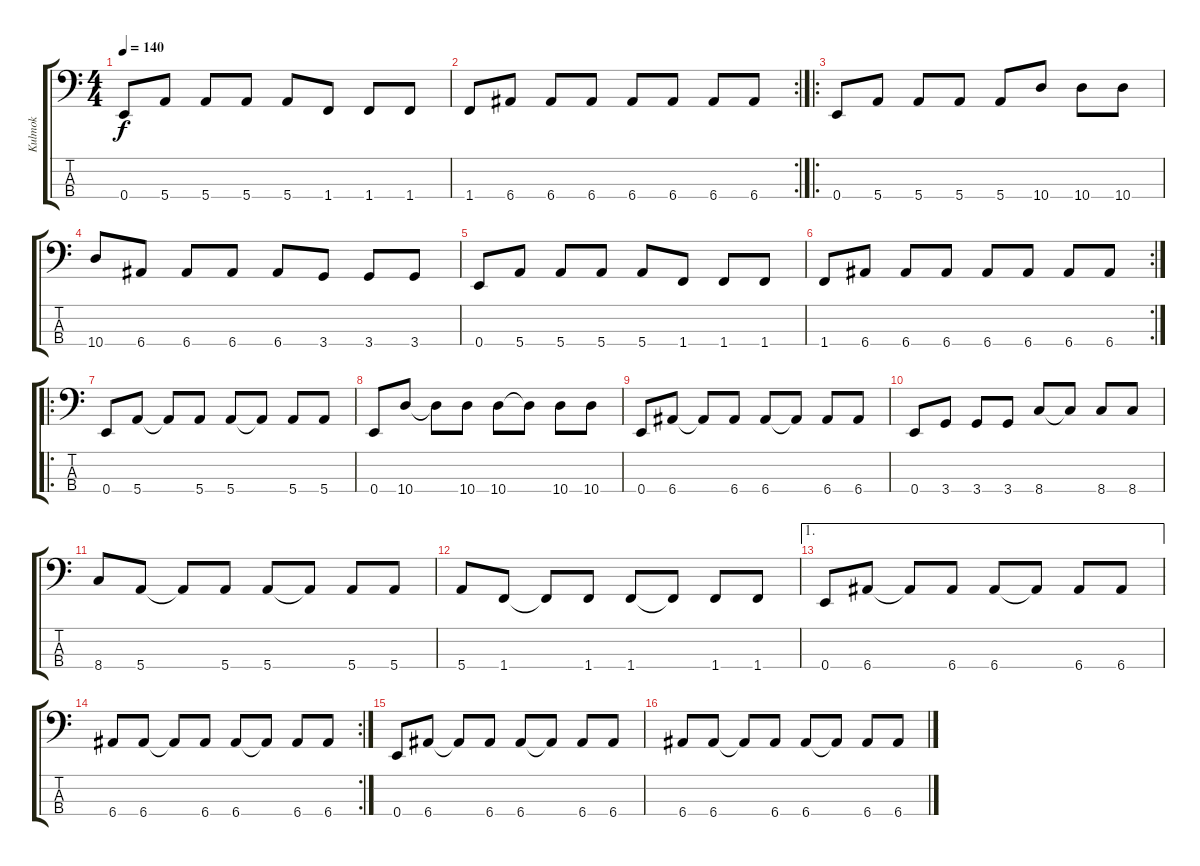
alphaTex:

\track ("Kulmok" "Kulmok") {instrument electricbasspick}
\staff {score tabs}
\tuning (G2 D2 A1 E1) {hide}
\ts (4 4)
\tempo 140
\clef f4
\ks c
0.4.8{dy f} 5.4.8 5.4.8 5.4.8 5.4.8 1.4.8 1.4.8 1.4.8 |
\rc 2
1.4.8 6.4.8 6.4.8 6.4.8 6.4.8 6.4.8 6.4.8 6.4.8 |
\ro
0.4.8 5.4.8 5.4.8 5.4.8 5.4.8 10.4.8 10.4.8 10.4.8 |
10.4.8 6.4.8 6.4.8 6.4.8 6.4.8 3.4.8 3.4.8 3.4.8 |
0.4.8 5.4.8 5.4.8 5.4.8 5.4.8 1.4.8 1.4.8 1.4.8 |
\rc 2
1.4.8 6.4.8 6.4.8 6.4.8 6.4.8 6.4.8 6.4.8 6.4.8 |
\ro
0.4.8 5.4.8 5.4{t}.8 5.4.8 5.4.8 5.4{t}.8 5.4.8 5.4.8 |
0.4.8 10.4.8 10.4{t}.8 10.4.8 10.4.8 10.4{t}.8 10.4.8 10.4.8 |
0.4.8 6.4.8 6.4{t}.8 6.4.8 6.4.8 6.4{t}.8 6.4.8 6.4.8 |
0.4.8 3.4.8 3.4.8 3.4.8 8.4.8 8.4{t}.8 8.4.8 8.4.8 |
8.4.8 5.4.8 5.4{t}.8 5.4.8 5.4.8 5.4{t}.8 5.4.8 5.4.8 |
5.4.8 1.4.8 1.4{t}.8 1.4.8 1.4.8 1.4{t}.8 1.4.8 1.4.8 |
\ae 1
0.4.8 6.4.8 6.4{t}.8 6.4.8 6.4.8 6.4{t}.8 6.4.8 6.4.8 |
\rc 2
6.4.8 6.4.8 6.4{t}.8 6.4.8 6.4.8 6.4{t}.8 6.4.8 6.4.8 |
0.4.8 6.4.8 6.4{t}.8 6.4.8 6.4.8 6.4{t}.8 6.4.8 6.4.8 |
6.4.8 6.4.8 6.4{t}.8 6.4.8 6.4.8 6.4{t}.8 6.4.8 6.4.8
